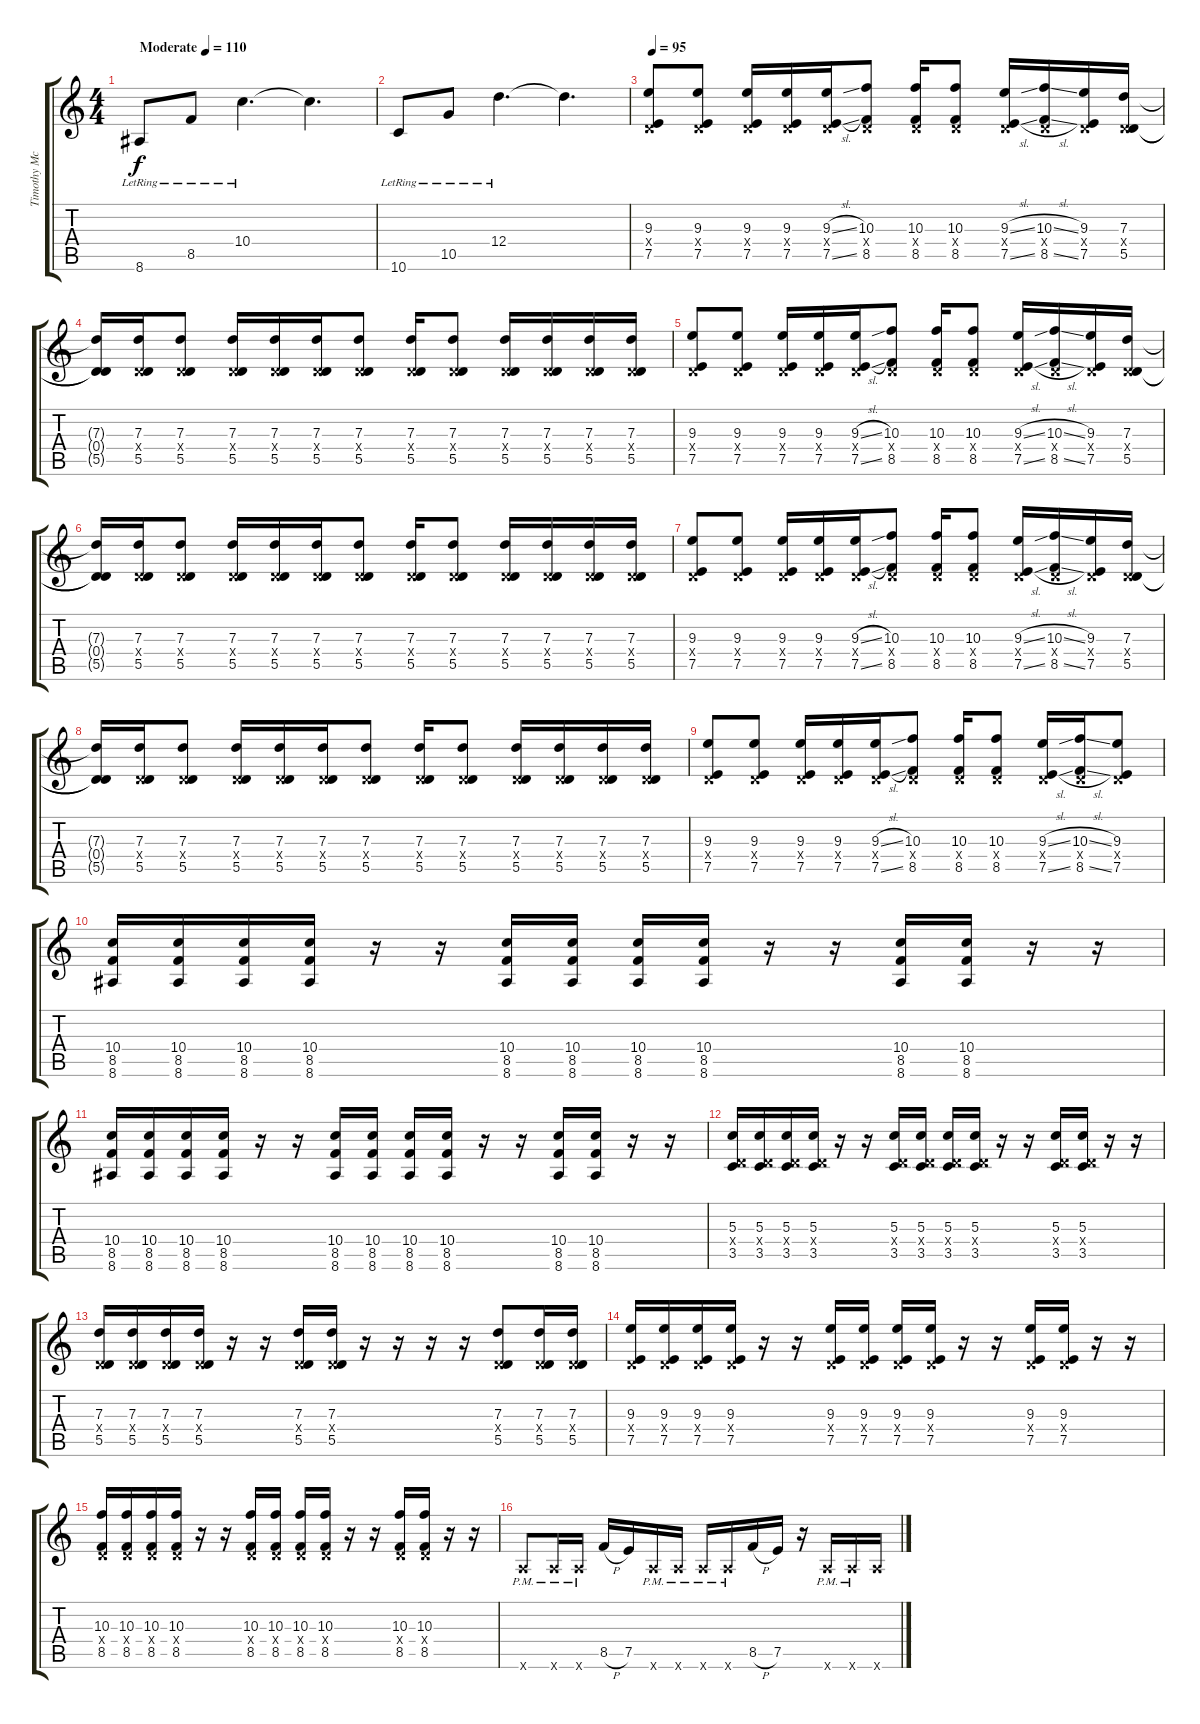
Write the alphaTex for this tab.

\track ("Timothy McTague" "Timothy Mc") {instrument distortionguitar}
\staff {score tabs}
\tuning (E4 B3 G3 D3 A2 D2) {hide}
\ts (4 4)
\tempo (110 "Moderate")
\clef g2
\ks c
8.6{lr}.8{dy f instrument acousticguitarsteel} 8.5{lr}.8 10.4{lr}.4{d} 10.4{t}.4{d} |
10.6{lr}.8 10.5{lr}.8 12.4{lr}.4{d} 12.4{t}.4{d} |
\tempo 95
(9.3 0.4{x} 7.5).8{instrument distortionguitar} (9.3 0.4{x} 7.5).8 (9.3 0.4{x} 7.5).16 (9.3 0.4{x} 7.5).16 (9.3{sl} 0.4{x} 7.5{sl}).16 (10.3 0.4{x} 8.5).8 (10.3 0.4{x} 8.5).16 (10.3 0.4{x} 8.5).8 (9.3{sl} 0.4{x} 7.5{sl}).16 (10.3{sl} 0.4{x} 8.5{sl}).16 (9.3 0.4{x} 7.5).16 (7.3 0.4{x} 5.5).16 |
(7.3{t} 0.4{t} 5.5{t}).16 (7.3 0.4{x} 5.5).16 (7.3 0.4{x} 5.5).8 (7.3 0.4{x} 5.5).16 (7.3 0.4{x} 5.5).16 (7.3 0.4{x} 5.5).16 (7.3 0.4{x} 5.5).8 (7.3 0.4{x} 5.5).16 (7.3 0.4{x} 5.5).8 (7.3 0.4{x} 5.5).16 (7.3 0.4{x} 5.5).16 (7.3 0.4{x} 5.5).16 (7.3 0.4{x} 5.5).16 |
(9.3 0.4{x} 7.5).8 (9.3 0.4{x} 7.5).8 (9.3 0.4{x} 7.5).16 (9.3 0.4{x} 7.5).16 (9.3{sl} 0.4{x} 7.5{sl}).16 (10.3 0.4{x} 8.5).8 (10.3 0.4{x} 8.5).16 (10.3 0.4{x} 8.5).8 (9.3{sl} 0.4{x} 7.5{sl}).16 (10.3{sl} 0.4{x} 8.5{sl}).16 (9.3 0.4{x} 7.5).16 (7.3 0.4{x} 5.5).16 |
(7.3{t} 0.4{t} 5.5{t}).16 (7.3 0.4{x} 5.5).16 (7.3 0.4{x} 5.5).8 (7.3 0.4{x} 5.5).16 (7.3 0.4{x} 5.5).16 (7.3 0.4{x} 5.5).16 (7.3 0.4{x} 5.5).8 (7.3 0.4{x} 5.5).16 (7.3 0.4{x} 5.5).8 (7.3 0.4{x} 5.5).16 (7.3 0.4{x} 5.5).16 (7.3 0.4{x} 5.5).16 (7.3 0.4{x} 5.5).16 |
(9.3 0.4{x} 7.5).8 (9.3 0.4{x} 7.5).8 (9.3 0.4{x} 7.5).16 (9.3 0.4{x} 7.5).16 (9.3{sl} 0.4{x} 7.5{sl}).16 (10.3 0.4{x} 8.5).8 (10.3 0.4{x} 8.5).16 (10.3 0.4{x} 8.5).8 (9.3{sl} 0.4{x} 7.5{sl}).16 (10.3{sl} 0.4{x} 8.5{sl}).16 (9.3 0.4{x} 7.5).16 (7.3 0.4{x} 5.5).16 |
(7.3{t} 0.4{t} 5.5{t}).16 (7.3 0.4{x} 5.5).16 (7.3 0.4{x} 5.5).8 (7.3 0.4{x} 5.5).16 (7.3 0.4{x} 5.5).16 (7.3 0.4{x} 5.5).16 (7.3 0.4{x} 5.5).8 (7.3 0.4{x} 5.5).16 (7.3 0.4{x} 5.5).8 (7.3 0.4{x} 5.5).16 (7.3 0.4{x} 5.5).16 (7.3 0.4{x} 5.5).16 (7.3 0.4{x} 5.5).16 |
(9.3 0.4{x} 7.5).8 (9.3 0.4{x} 7.5).8 (9.3 0.4{x} 7.5).16 (9.3 0.4{x} 7.5).16 (9.3{sl} 0.4{x} 7.5{sl}).16 (10.3 0.4{x} 8.5).8 (10.3 0.4{x} 8.5).16 (10.3 0.4{x} 8.5).8 (9.3{sl} 0.4{x} 7.5{sl}).16 (10.3{sl} 0.4{x} 8.5{sl}).16 (9.3 0.4{x} 7.5).8 |
(10.4 8.5 8.6).16 (10.4 8.5 8.6).16 (10.4 8.5 8.6).16 (10.4 8.5 8.6).16 r.16 r.16 (10.4 8.5 8.6).16 (10.4 8.5 8.6).16 (10.4 8.5 8.6).16 (10.4 8.5 8.6).16 r.16 r.16 (10.4 8.5 8.6).16 (10.4 8.5 8.6).16 r.16 r.16 |
(10.4 8.5 8.6).16 (10.4 8.5 8.6).16 (10.4 8.5 8.6).16 (10.4 8.5 8.6).16 r.16 r.16 (10.4 8.5 8.6).16 (10.4 8.5 8.6).16 (10.4 8.5 8.6).16 (10.4 8.5 8.6).16 r.16 r.16 (10.4 8.5 8.6).16 (10.4 8.5 8.6).16 r.16 r.16 |
(5.3 0.4{x} 3.5).16 (5.3 0.4{x} 3.5).16 (5.3 0.4{x} 3.5).16 (5.3 0.4{x} 3.5).16 r.16 r.16 (5.3 0.4{x} 3.5).16 (5.3 0.4{x} 3.5).16 (5.3 0.4{x} 3.5).16 (5.3 0.4{x} 3.5).16 r.16 r.16 (5.3 0.4{x} 3.5).16 (5.3 0.4{x} 3.5).16 r.16 r.16 |
(7.3 0.4{x} 5.5).16 (7.3 0.4{x} 5.5).16 (7.3 0.4{x} 5.5).16 (7.3 0.4{x} 5.5).16 r.16 r.16 (7.3 0.4{x} 5.5).16 (7.3 0.4{x} 5.5).16 r.16 r.16 r.16 r.16 (7.3 0.4{x} 5.5).8 (7.3 0.4{x} 5.5).16 (7.3 0.4{x} 5.5).16 |
(9.3 0.4{x} 7.5).16 (9.3 0.4{x} 7.5).16 (9.3 0.4{x} 7.5).16 (9.3 0.4{x} 7.5).16 r.16 r.16 (9.3 0.4{x} 7.5).16 (9.3 0.4{x} 7.5).16 (9.3 0.4{x} 7.5).16 (9.3 0.4{x} 7.5).16 r.16 r.16 (9.3 0.4{x} 7.5).16 (9.3 0.4{x} 7.5).16 r.16 r.16 |
(10.3 0.4{x} 8.5).16 (10.3 0.4{x} 8.5).16 (10.3 0.4{x} 8.5).16 (10.3 0.4{x} 8.5).16 r.16 r.16 (10.3 0.4{x} 8.5).16 (10.3 0.4{x} 8.5).16 (10.3 0.4{x} 8.5).16 (10.3 0.4{x} 8.5).16 r.16 r.16 (10.3 0.4{x} 8.5).16 (10.3 0.4{x} 8.5).16 r.16 r.16 |
7.6{pm x}.8 7.6{pm x}.16 7.6{pm x}.16 8.5{h}.16 7.5.16 7.6{pm x}.16 7.6{pm x}.16 7.6{pm x}.16 7.6{pm x}.16 8.5{h}.16 7.5.16 r.16 7.6{pm x}.16 7.6{pm x}.16 7.6{x}.16
